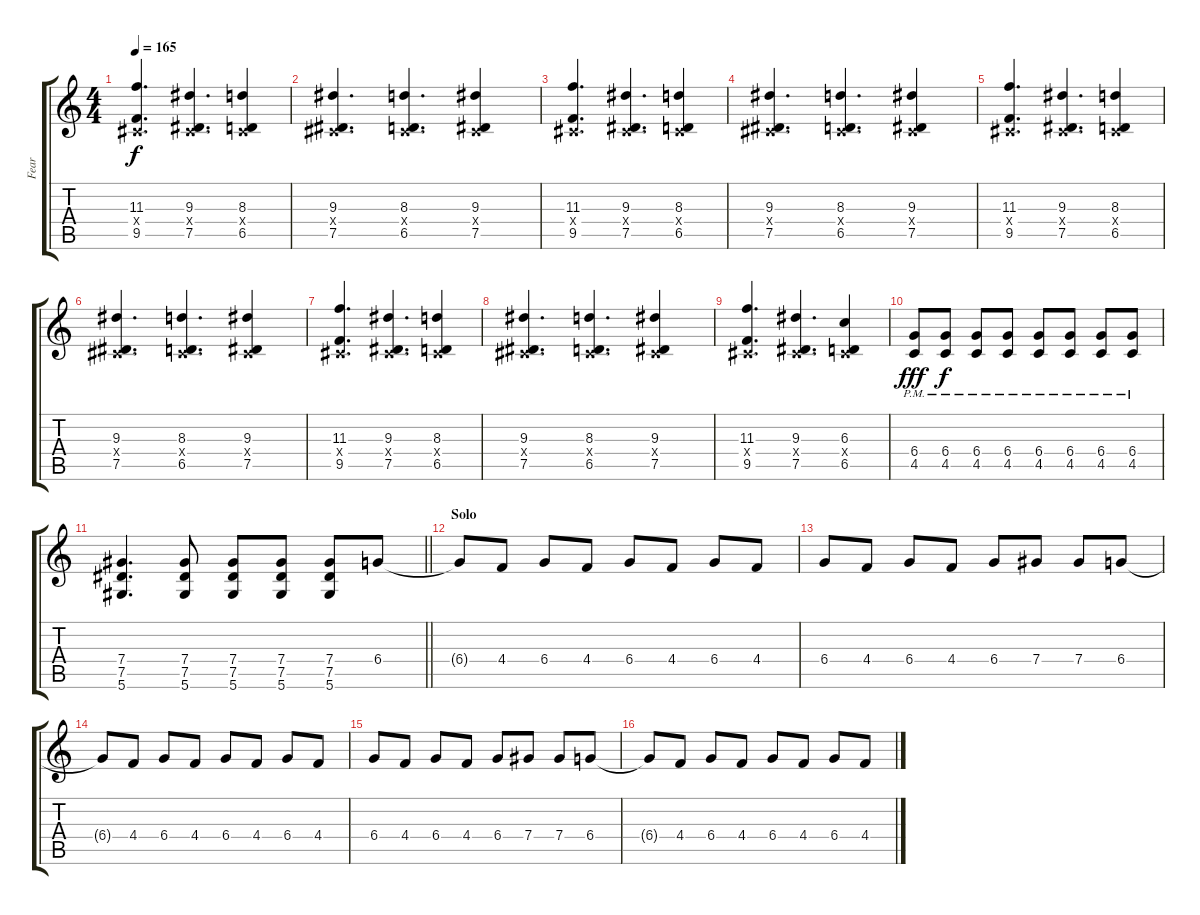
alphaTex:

\track ("Fear" "Fear") {instrument distortionguitar}
\staff {score tabs}
\tuning (Eb4 Bb3 Gb3 Db3 Ab2 Eb2) {hide}
\ts (4 4)
\tempo 165
\clef g2
\ks c
(11.3 0.4{x} 9.5).4{d dy f} (9.3 0.4{x} 7.5).4{d} (8.3 0.4{x} 6.5).4 |
(9.3 0.4{x} 7.5).4{d} (8.3 0.4{x} 6.5).4{d} (9.3 0.4{x} 7.5).4 |
(11.3 0.4{x} 9.5).4{d} (9.3 0.4{x} 7.5).4{d} (8.3 0.4{x} 6.5).4 |
(9.3 0.4{x} 7.5).4{d} (8.3 0.4{x} 6.5).4{d} (9.3 0.4{x} 7.5).4 |
(11.3 0.4{x} 9.5).4{d} (9.3 0.4{x} 7.5).4{d} (8.3 0.4{x} 6.5).4 |
(9.3 0.4{x} 7.5).4{d} (8.3 0.4{x} 6.5).4{d} (9.3 0.4{x} 7.5).4 |
(11.3 0.4{x} 9.5).4{d} (9.3 0.4{x} 7.5).4{d} (8.3 0.4{x} 6.5).4 |
(9.3 0.4{x} 7.5).4{d} (8.3 0.4{x} 6.5).4{d} (9.3 0.4{x} 7.5).4 |
(11.3 0.4{x} 9.5).4{d} (9.3 0.4{x} 7.5).4{d} (6.3 0.4{x} 6.5).4 |
(6.4 4.5{pm}).8{dy fff} (6.4{pm} 4.5{pm}).8{dy f} (6.4{pm} 4.5{pm}).8 (6.4{pm} 4.5{pm}).8 (6.4{pm} 4.5{pm}).8 (6.4{pm} 4.5{pm}).8 (6.4{pm} 4.5{pm}).8 (6.4{pm} 4.5{pm}).8 |
\barLineRight lightlight
(7.4 7.5 5.6).4{d} (7.4 7.5 5.6).8 (7.4 7.5 5.6).8 (7.4 7.5 5.6).8 (7.4 7.5 5.6).8 6.4.8 |
\section ("" "Solo")
6.4{t}.8 4.4.8 6.4.8 4.4.8 6.4.8 4.4.8 6.4.8 4.4.8 |
6.4.8 4.4.8 6.4.8 4.4.8 6.4.8 7.4.8 7.4.8 6.4.8 |
6.4{t}.8 4.4.8 6.4.8 4.4.8 6.4.8 4.4.8 6.4.8 4.4.8 |
6.4.8 4.4.8 6.4.8 4.4.8 6.4.8 7.4.8 7.4.8 6.4.8 |
6.4{t}.8 4.4.8 6.4.8 4.4.8 6.4.8 4.4.8 6.4.8 4.4.8
